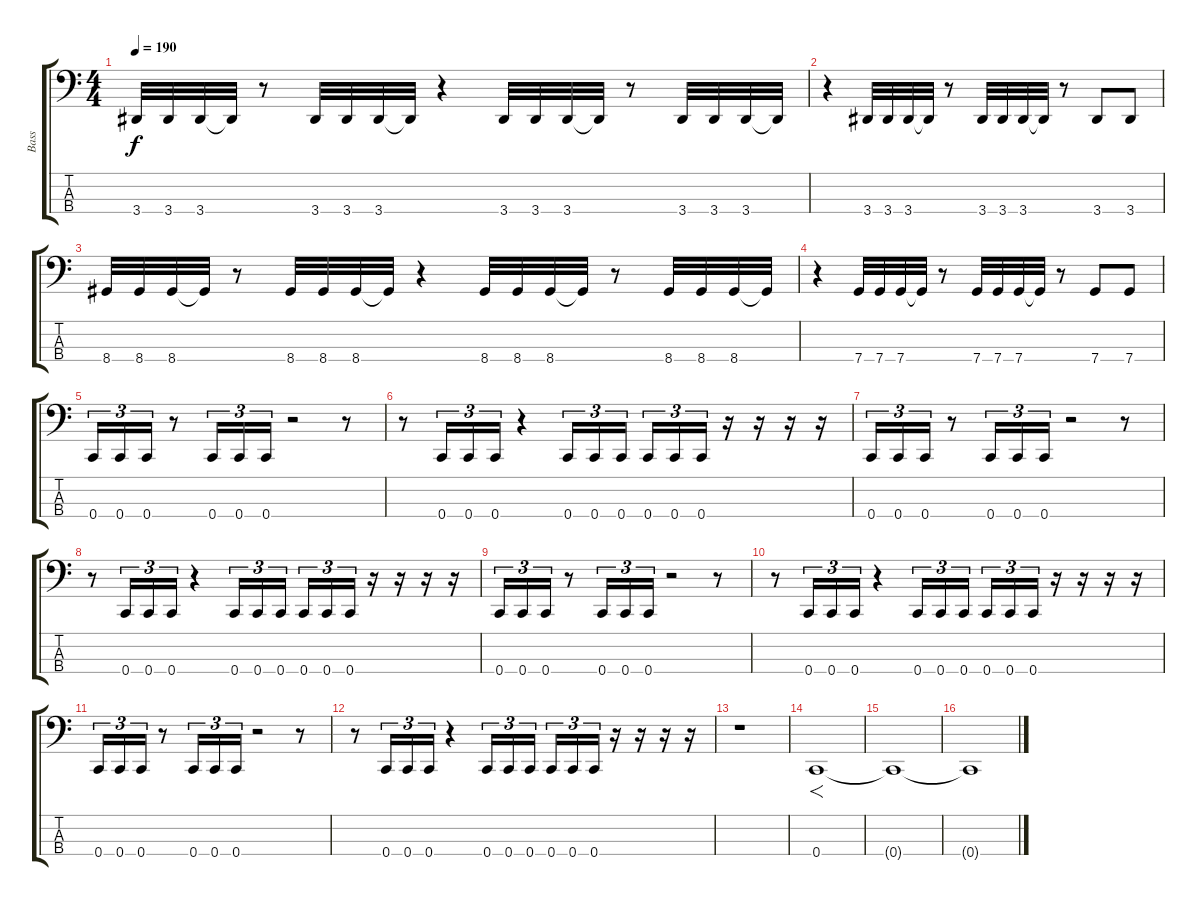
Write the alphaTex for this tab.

\track ("Bass" "Bass") {instrument electricbasspick}
\staff {score tabs}
\tuning (F2 C2 G1 C1) {hide}
\ts (4 4)
\tempo 190
\clef f4
\ks c
3.4.32{dy f} 3.4.32 3.4.32 3.4{t}.32 r.8 3.4.32 3.4.32 3.4.32 3.4{t}.32 r.4 3.4.32 3.4.32 3.4.32 3.4{t}.32 r.8 3.4.32 3.4.32 3.4.32 3.4{t}.32 |
r.4 3.4.32 3.4.32 3.4.32 3.4{t}.32 r.8 3.4.32 3.4.32 3.4.32 3.4{t}.32 r.8 3.4.8 3.4.8 |
8.4.32 8.4.32 8.4.32 8.4{t}.32 r.8 8.4.32 8.4.32 8.4.32 8.4{t}.32 r.4 8.4.32 8.4.32 8.4.32 8.4{t}.32 r.8 8.4.32 8.4.32 8.4.32 8.4{t}.32 |
r.4 7.4.32 7.4.32 7.4.32 7.4{t}.32 r.8 7.4.32 7.4.32 7.4.32 7.4{t}.32 r.8 7.4.8 7.4.8 |
0.4.16{tu (3 2)} 0.4.16{tu (3 2)} 0.4.16{tu (3 2)} r.8 0.4.16{tu (3 2)} 0.4.16{tu (3 2)} 0.4.16{tu (3 2)} r.2 r.8 |
r.8 0.4.16{tu (3 2)} 0.4.16{tu (3 2)} 0.4.16{tu (3 2)} r.4 0.4.16{tu (3 2)} 0.4.16{tu (3 2)} 0.4.16{tu (3 2) beam splitsecondary} 0.4.16{tu (3 2)} 0.4.16{tu (3 2)} 0.4.16{tu (3 2)} r.16 r.16 r.16 r.16 |
0.4.16{tu (3 2)} 0.4.16{tu (3 2)} 0.4.16{tu (3 2)} r.8 0.4.16{tu (3 2)} 0.4.16{tu (3 2)} 0.4.16{tu (3 2)} r.2 r.8 |
r.8 0.4.16{tu (3 2)} 0.4.16{tu (3 2)} 0.4.16{tu (3 2)} r.4 0.4.16{tu (3 2)} 0.4.16{tu (3 2)} 0.4.16{tu (3 2) beam splitsecondary} 0.4.16{tu (3 2)} 0.4.16{tu (3 2)} 0.4.16{tu (3 2)} r.16 r.16 r.16 r.16 |
0.4.16{tu (3 2)} 0.4.16{tu (3 2)} 0.4.16{tu (3 2)} r.8 0.4.16{tu (3 2)} 0.4.16{tu (3 2)} 0.4.16{tu (3 2)} r.2 r.8 |
r.8 0.4.16{tu (3 2)} 0.4.16{tu (3 2)} 0.4.16{tu (3 2)} r.4 0.4.16{tu (3 2)} 0.4.16{tu (3 2)} 0.4.16{tu (3 2) beam splitsecondary} 0.4.16{tu (3 2)} 0.4.16{tu (3 2)} 0.4.16{tu (3 2)} r.16 r.16 r.16 r.16 |
0.4.16{tu (3 2)} 0.4.16{tu (3 2)} 0.4.16{tu (3 2)} r.8 0.4.16{tu (3 2)} 0.4.16{tu (3 2)} 0.4.16{tu (3 2)} r.2 r.8 |
r.8 0.4.16{tu (3 2)} 0.4.16{tu (3 2)} 0.4.16{tu (3 2)} r.4 0.4.16{tu (3 2)} 0.4.16{tu (3 2)} 0.4.16{tu (3 2) beam splitsecondary} 0.4.16{tu (3 2)} 0.4.16{tu (3 2)} 0.4.16{tu (3 2)} r.16 r.16 r.16 r.16 |
r.1 |
0.4.1{f} |
0.4{t}.1 |
0.4{t}.1
